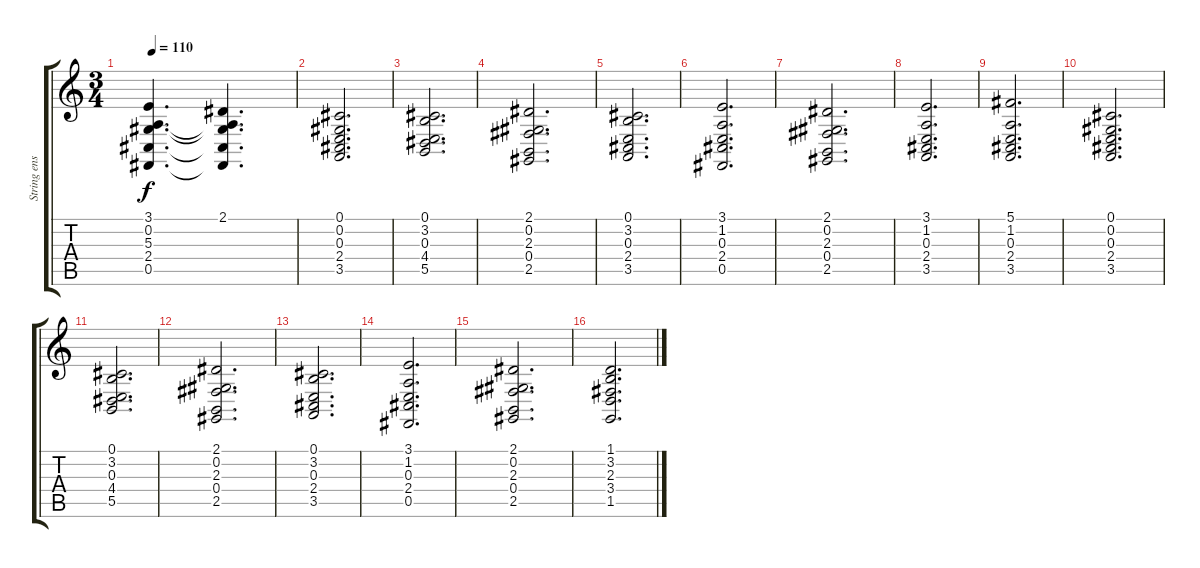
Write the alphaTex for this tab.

\track ("String ensamble" "String ens") {instrument stringensemble2}
\staff {score tabs}
\tuning (Db4 Ab3 E3 B2 Gb2 Db2) {hide}
\ts (3 4)
\tempo 110
\clef g2
\ks c
(3.1 0.2 5.3 2.4 0.5).4{d dy f} (2.1 0.2{t} 5.3{t} 2.4{t} 0.5{t}).4{d} |
(0.1 0.2 0.3 2.4 3.5).2{d} |
(0.1 3.2 0.3 4.4 5.5).2{d} |
(2.1 0.2 2.3 0.4 2.5).2{d} |
(0.1 3.2 0.3 2.4 3.5).2{d} |
(3.1 1.2 0.3 2.4 0.5).2{d} |
(2.1 0.2 2.3 0.4 2.5).2{d} |
(3.1 1.2 0.3 2.4 3.5).2{d} |
(5.1 1.2 0.3 2.4 3.5).2{d} |
(0.1 0.2 0.3 2.4 3.5).2{d} |
(0.1 3.2 0.3 4.4 5.5).2{d} |
(2.1 0.2 2.3 0.4 2.5).2{d} |
(0.1 3.2 0.3 2.4 3.5).2{d} |
(3.1 1.2 0.3 2.4 0.5).2{d} |
(2.1 0.2 2.3 0.4 2.5).2{d} |
(1.1 3.2 2.3 3.4 1.5).2{d}
